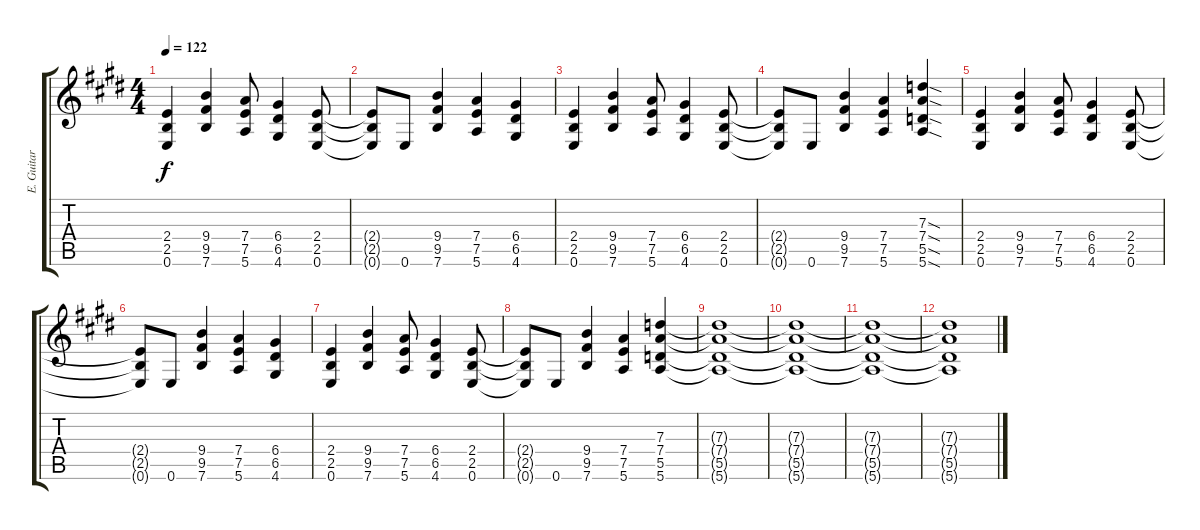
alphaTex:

\track ("E. Guitar I" "E. Guitar ") {instrument overdrivenguitar}
\staff {score tabs}
\tuning (E4 B3 G3 D3 A2 E2) {hide}
\ts (4 4)
\tempo 122
\clef g2
\ks e
(2.4 2.5 0.6).4{dy f} (9.4 9.5 7.6).4 (7.4 7.5 5.6).8 (6.4 6.5 4.6).4 (2.4 2.5 0.6).8 |
(2.4{t} 2.5{t} 0.6{t}).8 0.6.8 (9.4 9.5 7.6).4 (7.4 7.5 5.6).4 (6.4 6.5 4.6).4 |
(2.4 2.5 0.6).4 (9.4 9.5 7.6).4 (7.4 7.5 5.6).8 (6.4 6.5 4.6).4 (2.4 2.5 0.6).8 |
(2.4{t} 2.5{t} 0.6{t}).8 0.6.8 (9.4 9.5 7.6).4 (7.4 7.5 5.6).4 (7.3{sod} 7.4{sod} 5.5{sod} 5.6{sod}).4 |
(2.4 2.5 0.6).4 (9.4 9.5 7.6).4 (7.4 7.5 5.6).8 (6.4 6.5 4.6).4 (2.4 2.5 0.6).8 |
(2.4{t} 2.5{t} 0.6{t}).8 0.6.8 (9.4 9.5 7.6).4 (7.4 7.5 5.6).4 (6.4 6.5 4.6).4 |
(2.4 2.5 0.6).4 (9.4 9.5 7.6).4 (7.4 7.5 5.6).8 (6.4 6.5 4.6).4 (2.4 2.5 0.6).8 |
(2.4{t} 2.5{t} 0.6{t}).8 0.6.8 (9.4 9.5 7.6).4 (7.4 7.5 5.6).4 (7.3 7.4 5.5 5.6).4 |
(7.3{t} 7.4{t} 5.5{t} 5.6{t}).1 |
(7.3{t} 7.4{t} 5.5{t} 5.6{t}).1 |
(7.3{t} 7.4{t} 5.5{t} 5.6{t}).1 |
(7.3{t} 7.4{t} 5.5{t} 5.6{t}).1
